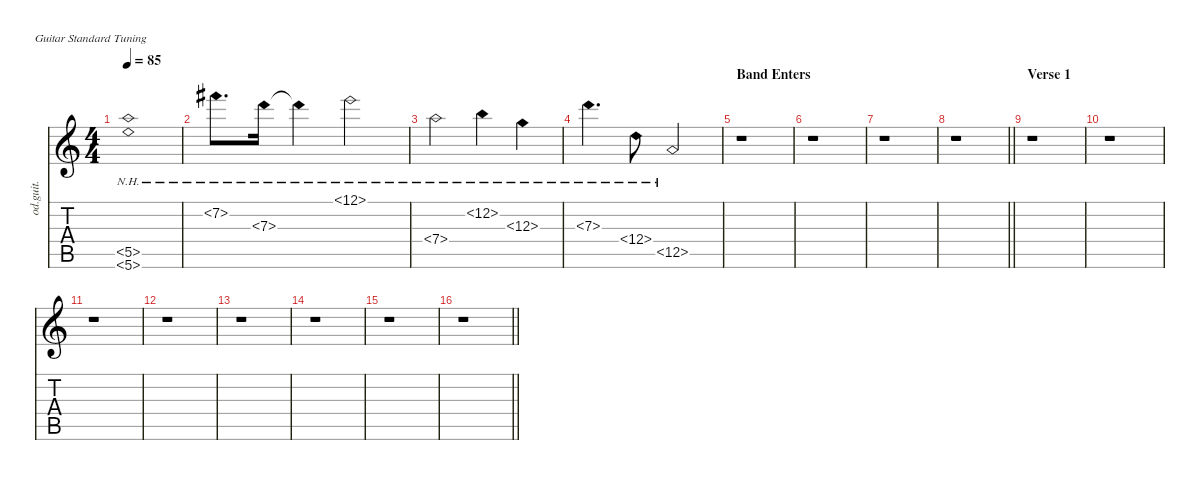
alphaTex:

\defaultSystemsLayout 4
\hideDynamics
\bracketExtendMode nobrackets
\otherSystemsTrackNameOrientation horizontal
\track ("Lead Guitar" "od.guit.") {defaultSystemsLayout 8 instrument overdrivenguitar}
\staff {score tabs}
\tuning (E4 B3 G3 D3 A2 E2)
\ts (4 4)
\beaming (8 2 2 2 2)
\tempo 85
\clef g2
\ks c
(5.5{nh} 5.6{nh}).1{dy f instrument electricguitarclean} |
7.2{nh acc #}.8{d} 7.3{nh}.16 7.3{nh t}.4 12.1{nh}.2 |
7.4{nh}.2 12.2{nh}.4 12.3{nh}.4 |
7.3{nh}.4{d} 12.4{nh}.8 12.5{nh}.2 |
\section ("" "Band Enters")
r.1{instrument overdrivenguitar} |
r.1 |
r.1 |
\barLineRight lightlight
r.1 |
\section ("" "Verse 1")
r.1 |
r.1 |
r.1 |
r.1 |
r.1 |
r.1 |
r.1 |
\barLineRight lightlight
r.1
